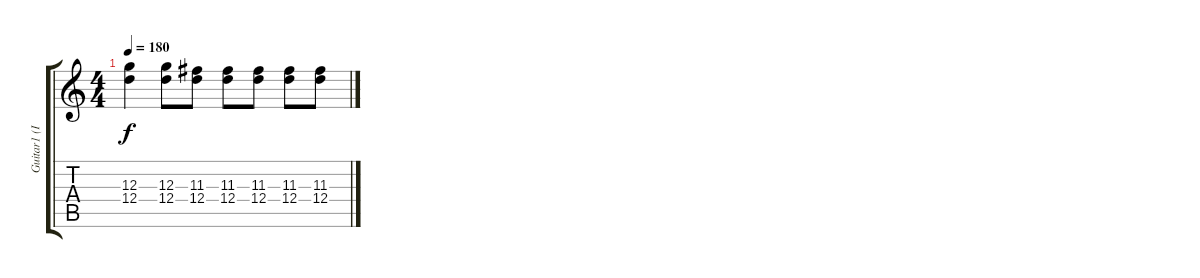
\track ("Guitar1 (I played this part)" "Guitar1 (I") {instrument distortionguitar}
\staff {score tabs}
\tuning (E4 B3 G3 D3 A2 E2) {hide}
\ts (4 4)
\tempo 180
\clef g2
\ks c
(12.3 12.4).4{dy f} (12.3 12.4).8 (11.3 12.4).8 (11.3 12.4).8 (11.3 12.4).8 (11.3 12.4).8 (11.3 12.4).8
